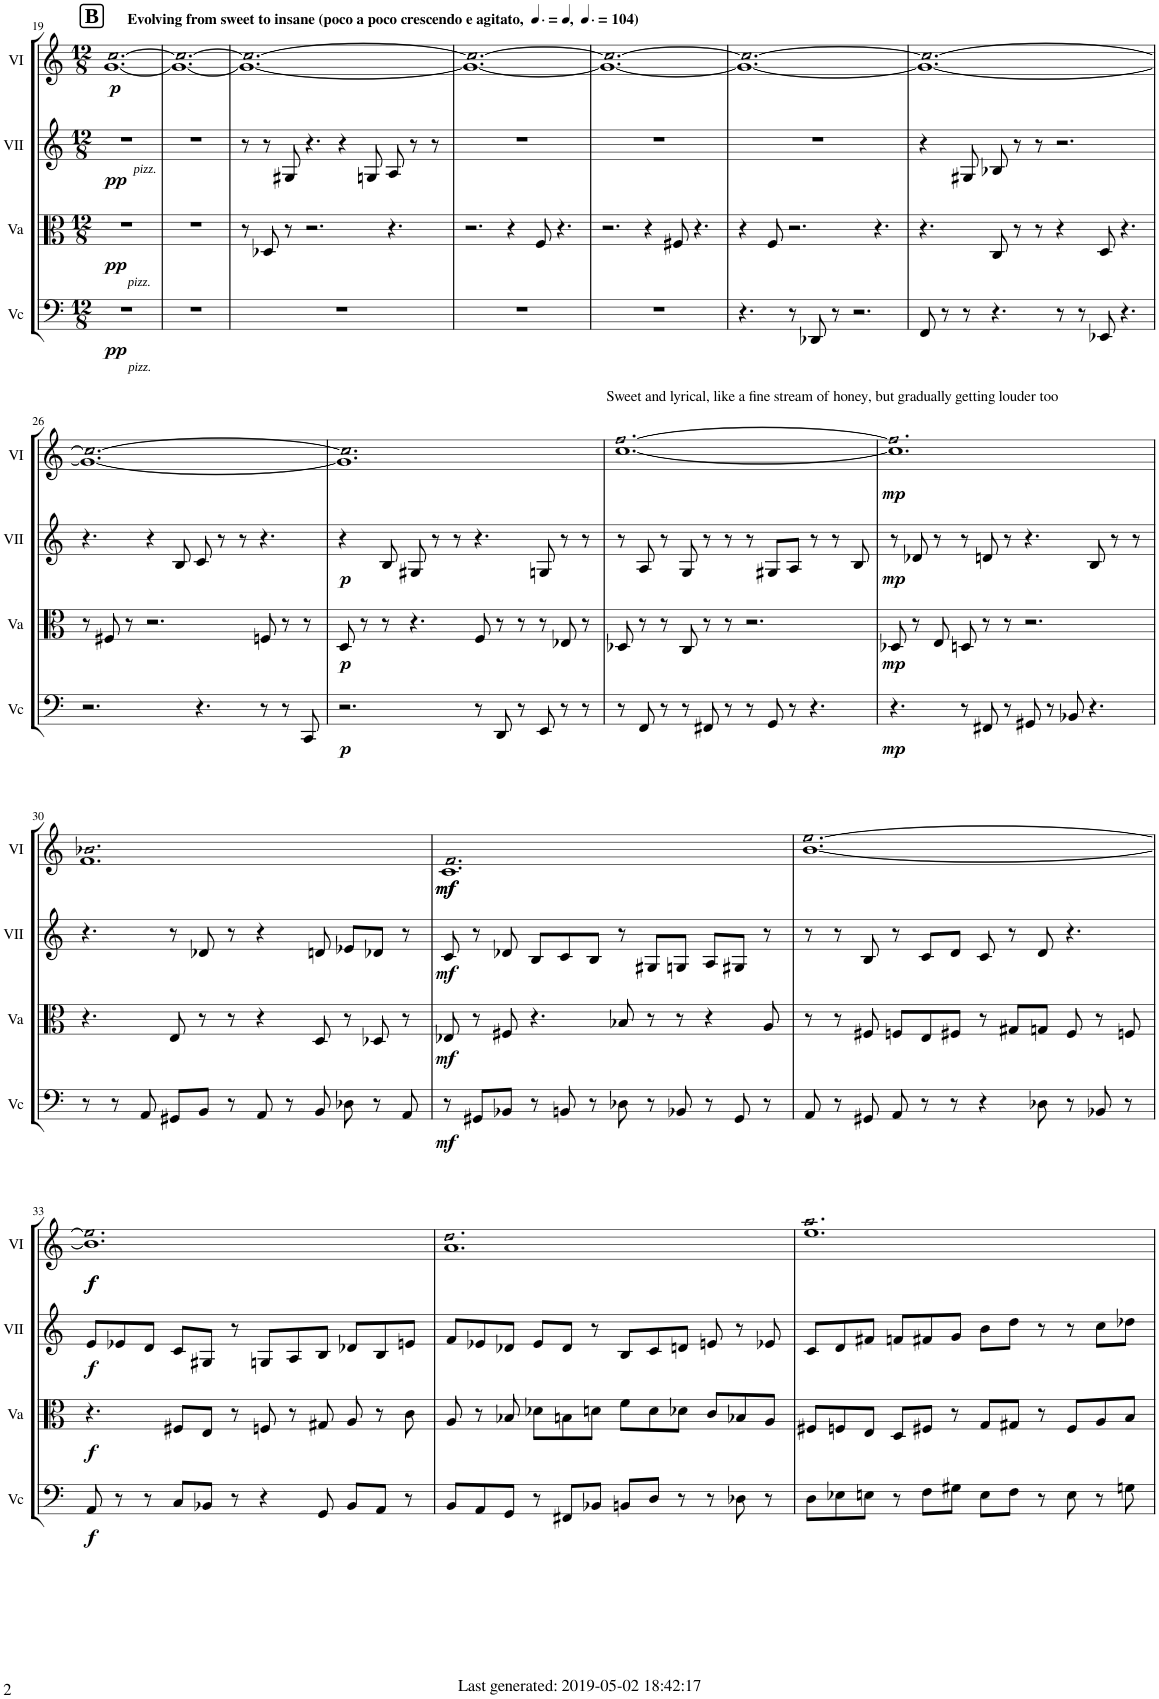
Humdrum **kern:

**kern	**dynam	**kern	**dynam	**kern	**dynam	**kern	**dynam
*part4	*part4	*part3	*part3	*part2	*part2	*part1	*part1
*staff4	*staff4	*staff3	*staff3	*staff2	*staff2	*staff1	*staff1
*I"Vc	*	*I"Va	*	*I"VII	*	*I"VI	*
*I'Vc	*	*I'Va	*	*I'VII	*	*I'VI	*
!!LO:PB:g=z
*clefF4	*	*clefC3	*	*clefG2	*	*clefG2	*
*k[]	*	*k[]	*	*k[]	*	*k[]	*
*M12/8	*	*M12/8	*	*M12/8	*	*M12/8	*
!!LO:REH:place=s1:a:B:cj:fs=14.284:t=B
=19	=19	=19	=19	=19	=19	=19	=19
!	!	!	!	!	!	!LO:TX:a:B:t=Evolving from sweet to insane (poco a poco crescendo e agitato,	!
!	!	!	!	!	!	!LO:TX:a:t=[quarter]	!
!	!	!	!	!	!	!LO:TX:a:t== 104)	!
!	!	!	!	!LO:TX:b:i:t=pizz.	!	!	!
!	!	!LO:TX:b:i:t=pizz.	!	!	!	!	!
!LO:TX:b:i:t=pizz.	!	!	!	!	!	!	!
!	!LO:DY:b	!	!LO:DY:b	!	!LO:DY:b	!LO:N:n=2:head=open	!LO:DY:b
1.r	pp	1.r	pp	1.r	pp	[1.g [1.cc	p
=20	=20	=20	=20	=20	=20	=20	=20
!	!	!	!	!	!	!LO:N:n=2:head=open	!
1.r	.	1.r	.	1.r	.	1.g_ 1.cc_	.
=21	=21	=21	=21	=21	=21	=21	=21
!	!	!	!	!	!	!LO:N:n=2:head=open	!
1.r	.	8r	.	8r	.	1.g_ 1.cc_	.
.	.	8D-X/	.	8r	.	.	.
.	.	8r	.	8G#X/	.	.	.
.	.	2.r	.	4.r	.	.	.
.	.	.	.	4r	.	.	.
.	.	.	.	8Gn/	.	.	.
.	.	4.r	.	8A/	.	.	.
.	.	.	.	8r	.	.	.
.	.	.	.	8r	.	.	.
=22	=22	=22	=22	=22	=22	=22	=22
!	!	!	!	!	!	!LO:N:n=2:head=open	!
1.r	.	2.r	.	1.r	.	1.g_ 1.cc_	.
.	.	4r	.	.	.	.	.
.	.	8F/	.	.	.	.	.
.	.	4.r	.	.	.	.	.
=23	=23	=23	=23	=23	=23	=23	=23
!	!	!	!	!	!	!LO:N:n=2:head=open	!
1.r	.	2.r	.	1.r	.	1.g_ 1.cc_	.
.	.	4r	.	.	.	.	.
.	.	8F#X/	.	.	.	.	.
.	.	4.r	.	.	.	.	.
=24	=24	=24	=24	=24	=24	=24	=24
!	!	!	!	!	!	!LO:N:n=2:head=open	!
4.r	.	4r	.	1.r	.	1.g_ 1.cc_	.
.	.	8F/	.	.	.	.	.
8r	.	2.r	.	.	.	.	.
8DD-X/	.	.	.	.	.	.	.
8r	.	.	.	.	.	.	.
2.r	.	.	.	.	.	.	.
.	.	4.r	.	.	.	.	.
=25	=25	=25	=25	=25	=25	=25	=25
!	!	!	!	!	!	!LO:N:n=2:head=open	!
8FF/	.	4.r	.	4r	.	1.g_ 1.cc_	.
8r	.	.	.	.	.	.	.
8r	.	.	.	8G#X/	.	.	.
4.r	.	8C/	.	8B-X/	.	.	.
.	.	8r	.	8r	.	.	.
.	.	8r	.	8r	.	.	.
8r	.	4r	.	2.r	.	.	.
8r	.	.	.	.	.	.	.
8EE-X/	.	8D/	.	.	.	.	.
4.r	.	4.r	.	.	.	.	.
!!LO:LB:g=z
=26	=26	=26	=26	=26	=26	=26	=26
!	!	!	!	!	!	!LO:N:n=2:head=open	!
2.r	.	8r	.	4.r	.	1.g_ 1.cc_	.
.	.	8F#X/	.	.	.	.	.
.	.	8r	.	.	.	.	.
.	.	2.r	.	4r	.	.	.
.	.	.	.	8B/	.	.	.
4.r	.	.	.	8c/	.	.	.
.	.	.	.	8r	.	.	.
.	.	.	.	8r	.	.	.
8r	.	8Fn/	.	4.r	.	.	.
8r	.	8r	.	.	.	.	.
8CC/	.	8r	.	.	.	.	.
=27	=27	=27	=27	=27	=27	=27	=27
!	!LO:DY:b	!	!LO:DY:b	!	!LO:DY:b	!LO:N:n=2:head=open	!
2.r	p	8D/	p	4r	p	1.g] 1.cc]	.
.	.	8r	.	.	.	.	.
.	.	8r	.	8B/	.	.	.
.	.	4.r	.	8G#X/	.	.	.
.	.	.	.	8r	.	.	.
.	.	.	.	8r	.	.	.
8r	.	8F/	.	4.r	.	.	.
8DD/	.	8r	.	.	.	.	.
8r	.	8r	.	.	.	.	.
8EE/	.	8r	.	8Gn/	.	.	.
8r	.	8E-X/	.	8r	.	.	.
8r	.	8r	.	8r	.	.	.
=28	=28	=28	=28	=28	=28	=28	=28
!	!	!	!	!	!	!LO:TX:a:t=Sweet and lyrical, like a fine stream of honey, but gradually getting louder too	!
!	!	!	!	!	!	!LO:N:n=2:head=open	!
8r	.	8D-X/	.	8r	.	[1.cc [1.ff	.
8FF/	.	8r	.	8A/	.	.	.
8r	.	8r	.	8r	.	.	.
8r	.	8C/	.	8G/	.	.	.
8FF#X/	.	8r	.	8r	.	.	.
8r	.	8r	.	8r	.	.	.
8r	.	2.r	.	8r	.	.	.
8GG/	.	.	.	8G#X/L	.	.	.
8r	.	.	.	8A/J	.	.	.
4.r	.	.	.	8r	.	.	.
.	.	.	.	8r	.	.	.
.	.	.	.	8B/	.	.	.
=29	=29	=29	=29	=29	=29	=29	=29
!	!LO:DY:b	!	!LO:DY:b	!	!LO:DY:b	!LO:N:n=2:head=open	!LO:DY:b
4.r	mp	8D-X/	mp	8r	mp	1.cc] 1.ff]	mp
.	.	8r	.	8d-X/	.	.	.
.	.	8E/	.	8r	.	.	.
8r	.	8Dn/	.	8r	.	.	.
8FF#X/	.	8r	.	8dn/	.	.	.
8r	.	8r	.	8r	.	.	.
8GG#X/	.	2.r	.	4.r	.	.	.
8r	.	.	.	.	.	.	.
8BB-X/	.	.	.	.	.	.	.
4.r	.	.	.	8B/	.	.	.
.	.	.	.	8r	.	.	.
.	.	.	.	8r	.	.	.
!!LO:LB:g=z
=30	=30	=30	=30	=30	=30	=30	=30
!	!	!	!	!	!	!LO:N:n=2:head=open	!
8r	.	4.r	.	4.r	.	1.f 1.b-X	.
8r	.	.	.	.	.	.	.
8AA/	.	.	.	.	.	.	.
8GG#X/L	.	8E/	.	8r	.	.	.
8BB/J	.	8r	.	8d-X/	.	.	.
8r	.	8r	.	8r	.	.	.
8AA/	.	4r	.	4r	.	.	.
8r	.	.	.	.	.	.	.
8BB/	.	8D/	.	8dn/	.	.	.
8D-X\	.	8r	.	8e-X/L	.	.	.
8r	.	8D-X/	.	8d-X/J	.	.	.
8AA/	.	8r	.	8r	.	.	.
=31	=31	=31	=31	=31	=31	=31	=31
!	!LO:DY:b	!	!LO:DY:b	!	!LO:DY:b	!LO:N:n=2:head=open	!LO:DY:b
!	!	!	!	!	!	!	!LO:DY:n=1:b
8r	mf	8E-X/	mf	8c/	mf	1.c 1.f	mf mf
8GG#X/L	.	8r	.	8r	.	.	.
8BB-X/J	.	8F#X/	.	8d-X/	.	.	.
8r	.	4.r	.	8B/L	.	.	.
8BBn/	.	.	.	8c/	.	.	.
8r	.	.	.	8B/J	.	.	.
8D-X\	.	8B-X/	.	8r	.	.	.
8r	.	8r	.	8G#X/L	.	.	.
8BB-X/	.	8r	.	8Gn/J	.	.	.
8r	.	4r	.	8A/L	.	.	.
8GG#/	.	.	.	8G#X/J	.	.	.
8r	.	8A/	.	8r	.	.	.
=32	=32	=32	=32	=32	=32	=32	=32
!	!	!	!	!	!	!LO:N:n=2:head=open	!
8AA/	.	8r	.	8r	.	[1.b [1.ee	.
8r	.	8r	.	8r	.	.	.
8GG#X/	.	8F#X/	.	8B/	.	.	.
8AA/	.	8Fn/L	.	8r	.	.	.
8r	.	8E/	.	8c/L	.	.	.
8r	.	8F#X/J	.	8d/J	.	.	.
4r	.	8r	.	8c/	.	.	.
.	.	8G#X/L	.	8r	.	.	.
8D-X\	.	8Gn/J	.	8d/	.	.	.
8r	.	8F#/	.	4.r	.	.	.
8BB-X/	.	8r	.	.	.	.	.
8r	.	8Fn/	.	.	.	.	.
!!LO:LB:g=z
=33	=33	=33	=33	=33	=33	=33	=33
!	!LO:DY:b	!	!LO:DY:b	!	!LO:DY:b	!LO:N:n=2:head=open	!LO:DY:b
!	!	!	!	!	!	!	!LO:DY:n=1:b
8AA/	f	4.r	f	8e/L	f	1.b] 1.ee]	f f
8r	.	.	.	8e-X/	.	.	.
8r	.	.	.	8d/J	.	.	.
8C/L	.	8F#X/L	.	8c/L	.	.	.
8BB-X/J	.	8E/J	.	8G#X/J	.	.	.
8r	.	8r	.	8r	.	.	.
4r	.	8Fn/	.	8Gn/L	.	.	.
.	.	8r	.	8A/	.	.	.
8GG/	.	8G#X/	.	8B/J	.	.	.
8BB-/L	.	8A/	.	8d-X/L	.	.	.
8AA/J	.	8r	.	8B/	.	.	.
8r	.	8c\	.	8en/J	.	.	.
=34	=34	=34	=34	=34	=34	=34	=34
!	!	!	!	!	!	!LO:N:n=2:head=open	!
8BB/L	.	8A/	.	8f/L	.	1.a 1.dd	.
8AA/	.	8r	.	8e-X/	.	.	.
8GG/J	.	8B-X/	.	8d-X/J	.	.	.
8r	.	8d-X\L	.	8e-/L	.	.	.
8FF#X/L	.	8Bn\	.	8d-/J	.	.	.
8BB-X/J	.	8dn\J	.	8r	.	.	.
8BBn/L	.	8f\L	.	8B/L	.	.	.
8D/J	.	8d\	.	8c/	.	.	.
8r	.	8d-X\J	.	8dn/J	.	.	.
8r	.	8c/L	.	8en/	.	.	.
8D-X\	.	8B-X/	.	8r	.	.	.
8r	.	8A/J	.	8e-X/	.	.	.
=35	=35	=35	=35	=35	=35	=35	=35
!	!	!	!	!	!	!LO:N:n=2:head=open	!
8D\L	.	8F#X/L	.	8c/L	.	1.ee 1.aa	.
8E-X\	.	8Fn/	.	8d/	.	.	.
8En\J	.	8E/J	.	8f#X/J	.	.	.
8r	.	8D/L	.	8fn/L	.	.	.
8F\L	.	8F#X/J	.	8f#X/	.	.	.
8G#X\J	.	8r	.	8g/J	.	.	.
8E\L	.	8G/L	.	8b\L	.	.	.
8F\J	.	8G#X/J	.	8dd\J	.	.	.
8r	.	8r	.	8r	.	.	.
8E\	.	8F#/L	.	8r	.	.	.
8r	.	8A/	.	8cc\L	.	.	.
8Gn\	.	8B/J	.	8dd-X\J	.	.	.
=	=	=	=	=	=	=	=
*-	*-	*-	*-	*-	*-	*-	*-
